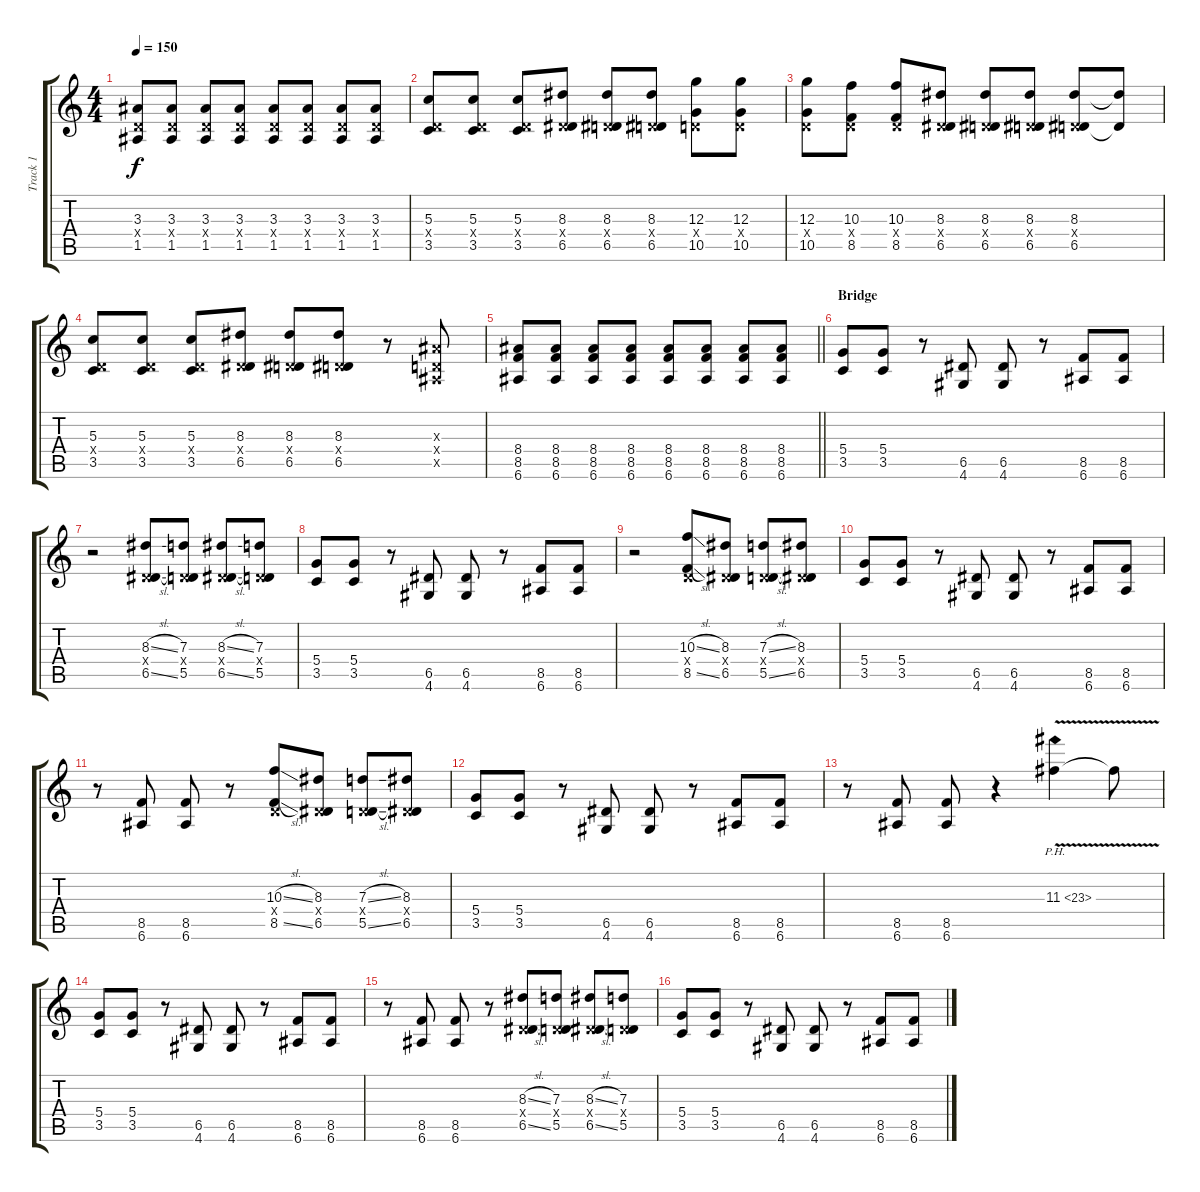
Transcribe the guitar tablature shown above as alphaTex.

\track ("Track 1" "Track 1") {instrument distortionguitar}
\staff {score tabs}
\tuning (E4 B3 G3 D3 A2 E2) {hide}
\ts (4 4)
\tempo 150
\clef g2
\ks c
(3.3 0.4{x} 1.5).8{dy f} (3.3 0.4{x} 1.5).8 (3.3 0.4{x} 1.5).8 (3.3 0.4{x} 1.5).8 (3.3 0.4{x} 1.5).8 (3.3 0.4{x} 1.5).8 (3.3 0.4{x} 1.5).8 (3.3 0.4{x} 1.5).8 |
(5.3 0.4{x} 3.5).8 (5.3 0.4{x} 3.5).8 (5.3 0.4{x} 3.5).8 (8.3 0.4{x} 6.5).8 (8.3 0.4{x} 6.5).8 (8.3 0.4{x} 6.5).8 (12.3 0.4{x} 10.5).8 (12.3 0.4{x} 10.5).8 |
(12.3 0.4{x} 10.5).8 (10.3 0.4{x} 8.5).8 (10.3 0.4{x} 8.5).8 (8.3 0.4{x} 6.5).8 (8.3 0.4{x} 6.5).8 (8.3 0.4{x} 6.5).8 (8.3 0.4{x} 6.5).8 (8.3{t} 6.5{t}).8 |
(5.3 0.4{x} 3.5).8 (5.3 0.4{x} 3.5).8 (5.3 0.4{x} 3.5).8 (8.3 0.4{x} 6.5).8 (8.3 0.4{x} 6.5).8 (8.3 0.4{x} 6.5).8 r.8 (3.3{x} 0.4{x} 1.5{x}).8 |
\barLineRight lightlight
(8.4 8.5 6.6).8 (8.4 8.5 6.6).8 (8.4 8.5 6.6).8 (8.4 8.5 6.6).8 (8.4 8.5 6.6).8 (8.4 8.5 6.6).8 (8.4 8.5 6.6).8 (8.4 8.5 6.6).8 |
\section ("" "Bridge")
(5.4 3.5).8 (5.4 3.5).8 r.8 (6.5 4.6).8 (6.5 4.6).8 r.8 (8.5 6.6).8 (8.5 6.6).8 |
r.2 (8.3{sl} 0.4{x} 6.5{sl}).8 (7.3 0.4{x} 5.5).8 (8.3{sl} 0.4{x} 6.5{sl}).8 (7.3 0.4{x} 5.5).8 |
(5.4 3.5).8 (5.4 3.5).8 r.8 (6.5 4.6).8 (6.5 4.6).8 r.8 (8.5 6.6).8 (8.5 6.6).8 |
r.2 (10.3{sl} 0.4{x} 8.5{sl}).8 (8.3 0.4{x} 6.5).8 (7.3{sl} 0.4{x} 5.5{sl}).8 (8.3 0.4{x} 6.5).8 |
(5.4 3.5).8 (5.4 3.5).8 r.8 (6.5 4.6).8 (6.5 4.6).8 r.8 (8.5 6.6).8 (8.5 6.6).8 |
r.8 (8.5 6.6).8 (8.5 6.6).8 r.8 (10.3{sl} 0.4{x} 8.5{sl}).8 (8.3 0.4{x} 6.5).8 (7.3{sl} 0.4{x} 5.5{sl}).8 (8.3 0.4{x} 6.5).8 |
(5.4 3.5).8 (5.4 3.5).8 r.8 (6.5 4.6).8 (6.5 4.6).8 r.8 (8.5 6.6).8 (8.5 6.6).8 |
r.8 (8.5 6.6).8 (8.5 6.6).8 r.4 11.3{ph 12 v}.4 11.3{t}.8 |
(5.4 3.5).8 (5.4 3.5).8 r.8 (6.5 4.6).8 (6.5 4.6).8 r.8 (8.5 6.6).8 (8.5 6.6).8 |
r.8 (8.5 6.6).8 (8.5 6.6).8 r.8 (8.3{sl} 0.4{x} 6.5{sl}).8 (7.3 0.4{x} 5.5).8 (8.3{sl} 0.4{x} 6.5{sl}).8 (7.3 0.4{x} 5.5).8 |
(5.4 3.5).8 (5.4 3.5).8 r.8 (6.5 4.6).8 (6.5 4.6).8 r.8 (8.5 6.6).8 (8.5 6.6).8
